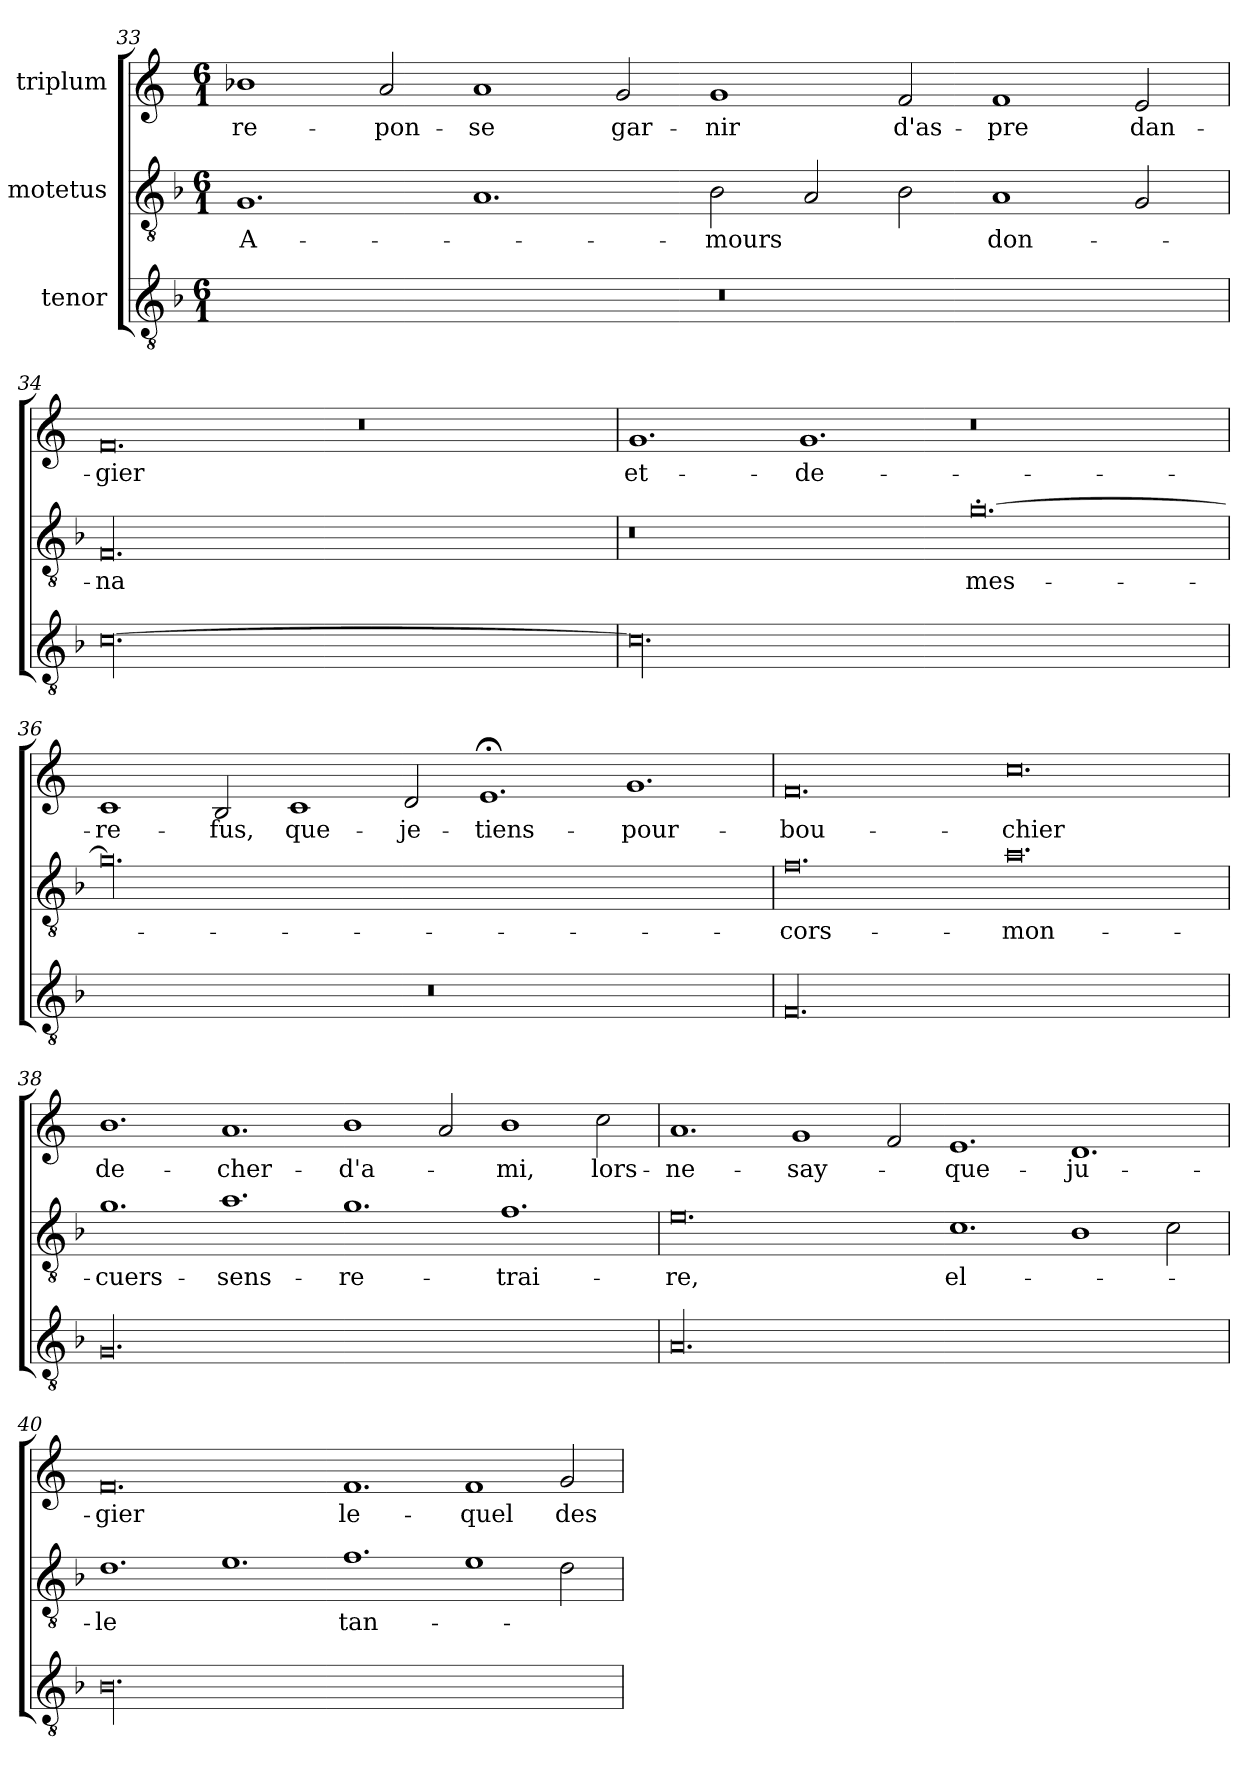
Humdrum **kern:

**kern	**kern	**text	**kern	**text
*part3	*part2	*part2	*part1	*part1
*staff3	*staff2	*staff2	*staff1	*staff1
*I"tenor	*I"motetus	*	*I"triplum	*
*clefGv2	*clefGv2	*	*clefG2	*
*k[b-]	*k[b-]	*	*k[]	*
*F:	*F:	*	*C:	*
*M6/1	*M6/1	*	*M6/1	*
=33	=33	=33	=33	=33
00.r	1.G/	A-	1b-X\	re-
.	.	.	2a/	-pon-
.	1.A/	.	1a/	-se
.	.	.	2g/	gar-
.	2B-\	-mours	1g/	-nir
.	2A/	.	.	.
.	2B-\	.	2f/	d'as-
.	1A/	don-	1f/	-pre
.	2G/	.	2e/	dan-
!!LO:LB:g=z
=34	=34	=34	=34	=34
[00.c\	00.F/	-na	0.f/	-gier
.	.	.	0.r	.
=35	=35	=35	=35	=35
00.c\]	0.r	.	1.g/	et-
.	.	.	1.g/	de-
.	[0.g'\	mes-	0.r	.
=36	=36	=36	=36	=36
00.r	00.g\]	.	1c/	re-
.	.	.	2B/	-fus,
.	.	.	1c/	que-
.	.	.	2d/	je-
.	.	.	1.e;</	tiens-
.	.	.	1.g/	pour-
=37	=37	=37	=37	=37
00.F/	0.f\	cors-	0.f/	bou-
.	0.a\	mon-	0.cc\	-chier
=38	=38	=38	=38	=38
00.G/	1.g\	cuers-	1.b\	de-
.	1.a\	sens-	1.a/	cher-
.	1.g\	re-	1b\	d'a-
.	.	.	2a/	.
.	1.f\	-trai-	1b\	-mi,
.	.	.	2cc\	lors-
!!LO:LB:g=z
=39	=39	=39	=39	=39
00.A/	0.e\	-re,	1.a/	ne-
.	.	.	1g/	say-
.	.	.	2f/	.
.	1.c\	el-	1.e/	que-
.	1B-\	.	1.d/	ju-
.	2c\	.	.	.
=40	=40	=40	=40	=40
00.B-\	1.d\	-le	0.f/	-gier
.	1.e\	.	.	.
.	1.f\	tan-	1.f/	le-
.	1e\	.	1f/	-quel
.	2d\	.	2g/	des-
=	=	=	=	=
*-	*-	*-	*-	*-
